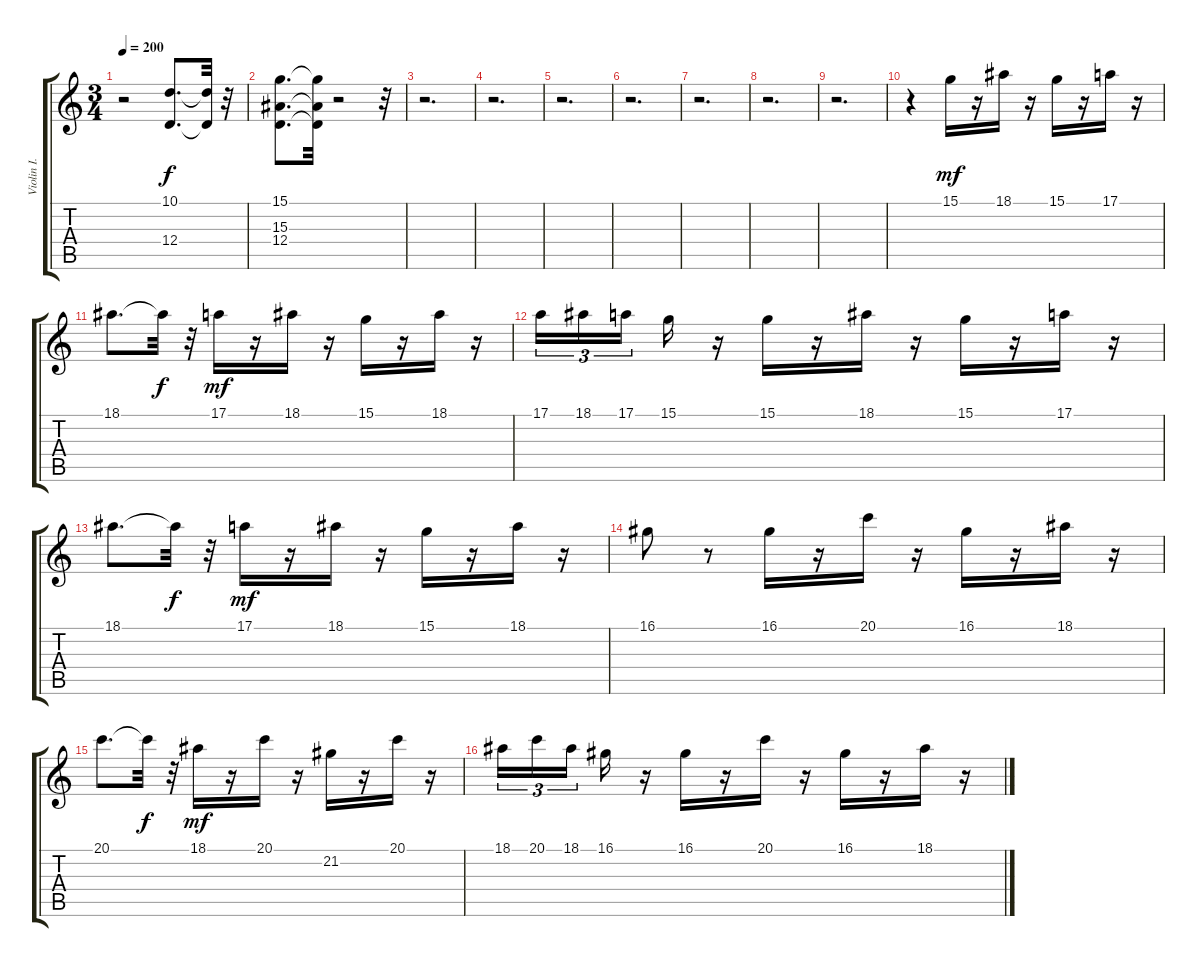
\track ("Violin I." "Violin I.") {instrument stringensemble2}
\staff {score tabs}
\tuning (E4 B3 G3 D3 A2 E2) {hide}
\ts (3 4)
\tempo 200
\clef g2
\ks c
r.2{dy f} (10.1 12.4).8{d instrument pizzicatostrings} (10.1{t} 12.4{t}).32 r.32 |
(15.1 15.3 12.4).8{d} (15.1{t} 15.3{t} 12.4{t}).32 r.2 r.32 |
r.2{d} |
r.2{d} |
r.2{d} |
r.2{d} |
r.2{d} |
r.2{d} |
r.2{d} |
r.4 15.1.16{dy mf instrument stringensemble1} r.16 18.1.16 r.16 15.1.16 r.16 17.1.16 r.16 |
18.1.8{d} 18.1{t}.32{dy f} r.32 17.1.16{dy mf} r.16 18.1.16 r.16 15.1.16 r.16 18.1.16 r.16 |
17.1.16{tu (3 2)} 18.1.16{tu (3 2)} 17.1.16{tu (3 2) beam splitsecondary} 15.1.16 r.16 15.1.16 r.16 18.1.16 r.16 15.1.16 r.16 17.1.16 r.16 |
18.1.8{d} 18.1{t}.32{dy f} r.32 17.1.16{dy mf} r.16 18.1.16 r.16 15.1.16 r.16 18.1.16 r.16 |
16.1.8 r.8 16.1.16 r.16 20.1.16 r.16 16.1.16 r.16 18.1.16 r.16 |
20.1.8{d} 20.1{t}.32{dy f} r.32 18.1.16{dy mf} r.16 20.1.16 r.16 21.2.16 r.16 20.1.16 r.16 |
18.1.16{tu (3 2)} 20.1.16{tu (3 2)} 18.1.16{tu (3 2) beam splitsecondary} 16.1.16 r.16 16.1.16 r.16 20.1.16 r.16 16.1.16 r.16 18.1.16 r.16
